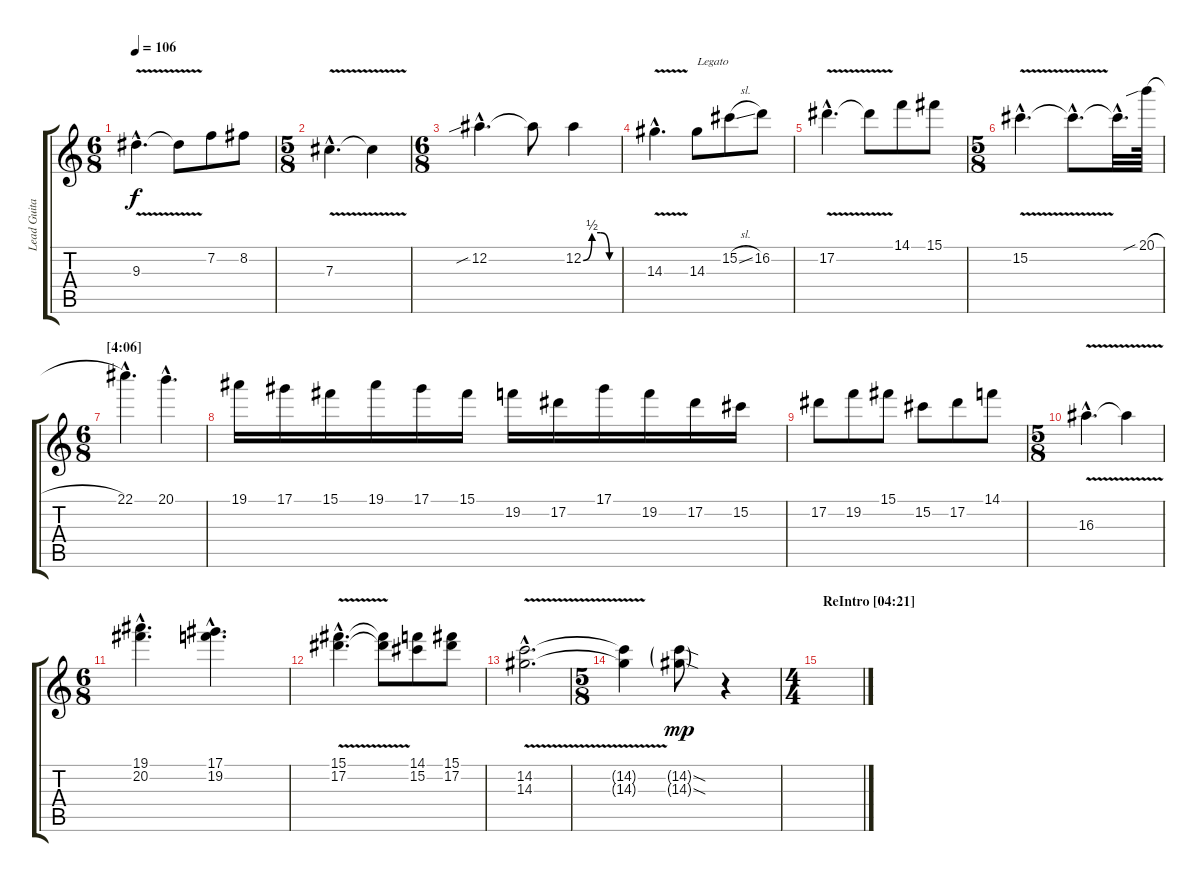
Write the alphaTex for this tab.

\track ("Lead Guitar" "Lead Guita") {instrument overdrivenguitar}
\staff {score tabs}
\tuning (Eb4 Bb3 Gb3 Db3 Ab2 Eb2) {hide}
\ts (6 8)
\tempo 106
\clef g2
\ks c
9.3{v hac}.4{d dy f} 9.3{t}.8 7.2.8 8.2.8 |
\ts (5 8)
7.3{v hac}.4{d} 7.3{t}.4 |
\ts (6 8)
12.2{sib hac}.4{d} 12.2{t}.8 12.2{be (custom 0 0 15 2 30 2 45 0 60 0)}.4 |
14.3{v hac}.4{d} 14.3.8{txt "Legato"} 15.2{sl}.8 16.2.8 |
17.2{v hac}.4{d} 17.2{t}.8 14.1.8 15.1.8 |
\ts (5 8)
15.2{v hac}.4{d} 15.2{hac t}.8{d} 15.2{hac t}.32{d} 20.1{sib h}.64 |
\ts (6 8)
\section ("" "[4:06]")
22.1{hac}.4{d} 20.1{hac}.4{d} |
19.1.16 17.1.16 15.1.16 19.1.16 17.1.16 15.1.16 19.2.16 17.2.16 17.1.16 19.2.16 17.2.16 15.2.16 |
17.2.8 19.2.8 15.1.8 15.2.8 17.2.8 14.1.8 |
\ts (5 8)
16.3{v hac}.4{d} 16.3{t}.4 |
\ts (6 8)
(19.1{hac} 20.2{hac}).4{d} (17.1{hac} 19.2{hac}).4{d} |
(15.1{v hac} 17.2{v hac}).4{d} (15.1{t} 17.2{t}).8 (14.1 15.2).8 (15.1 17.2).8 |
(14.2{v hac} 14.3{v hac}).2{d} |
\ts (5 8)
(14.2{t} 14.3{t}).4 (14.2{sod g} 14.3{sod g}).8{dy mp} r.4 |
\ts (4 4)
\section ("" "ReIntro [04:21]")
